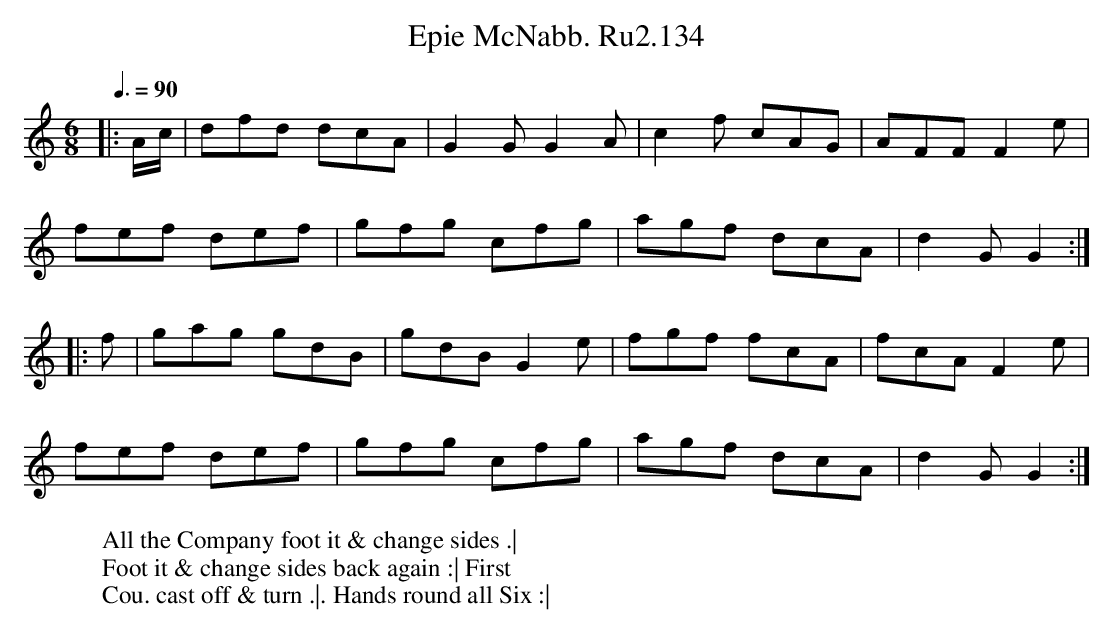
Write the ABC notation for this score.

X:1
T:Epie McNabb. Ru2.134
M:6/8
L:1/8
W:All the Company foot it & change sides .|
W:Foot it & change sides back again :| First
W:Cou. cast off & turn .|. Hands round all Six :|
Q:3/8=90
K:Gmix
|:A/c/ | dfd dcA | G2G G2A | c2f cAG | AFF F2e |
fef def | gfg cfg | agf dcA | d2G G2 :|
|: f | gag gdB | gdB G2e | fgf fcA | fcA F2e |
fef def | gfg cfg | agf dcA | d2G G2 :|
